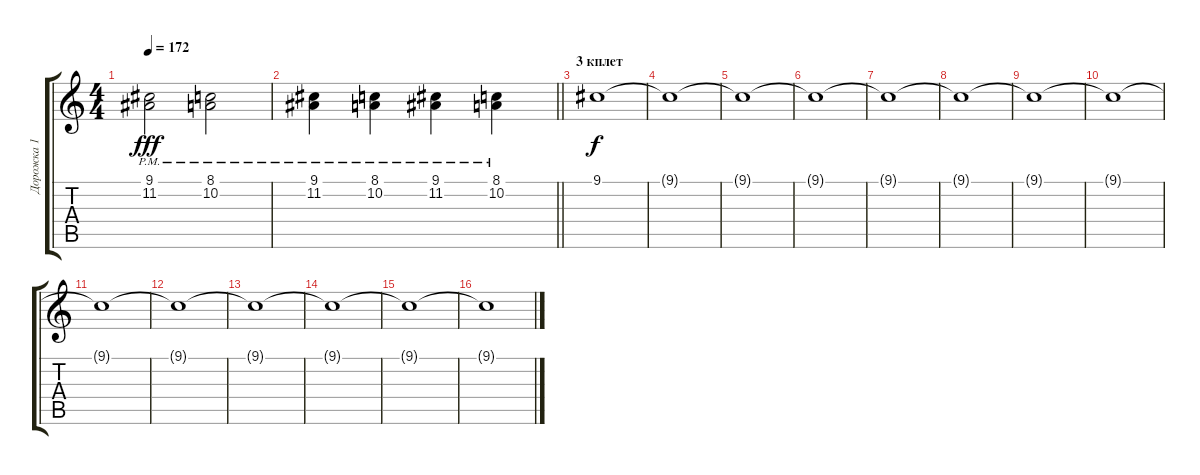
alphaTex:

\track ("Дорожка 1" "Дорожка 1") {instrument stringensemble1}
\staff {score tabs}
\tuning (E4 B3 G3 D3 A2 E2) {hide}
\ts (4 4)
\tempo 172
\clef g2
\ks c
(9.1{pm} 11.2{pm}).2{dy fff} (8.1{pm} 10.2{pm}).2 |
\barLineRight lightlight
(9.1{pm} 11.2{pm}).4 (8.1{pm} 10.2{pm}).4 (9.1{pm} 11.2{pm}).4 (8.1{pm} 10.2{pm}).4 |
\section ("" "3 кплет")
9.1.1{dy f} |
9.1{t}.1 |
9.1{t}.1 |
9.1{t}.1 |
9.1{t}.1 |
9.1{t}.1 |
9.1{t}.1 |
9.1{t}.1 |
9.1{t}.1 |
9.1{t}.1 |
9.1{t}.1 |
9.1{t}.1 |
9.1{t}.1 |
9.1{t}.1
